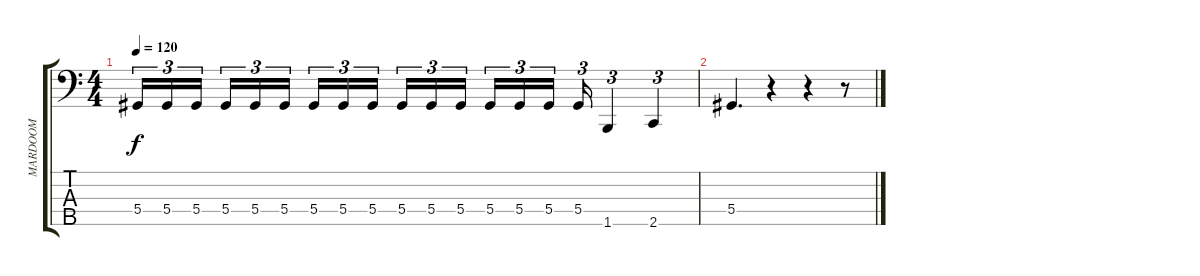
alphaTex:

\track ("MARDOOM" "MARDOOM") {instrument electricbasspick}
\staff {score tabs}
\tuning (Gb2 Db2 Ab1 Eb1 Bb0) {hide}
\ts (4 4)
\tempo 120
\clef f4
\ks c
5.4.16{tu (3 2) dy f} 5.4.16{tu (3 2)} 5.4.16{tu (3 2) beam splitsecondary} 5.4.16{tu (3 2)} 5.4.16{tu (3 2)} 5.4.16{tu (3 2)} 5.4.16{tu (3 2)} 5.4.16{tu (3 2)} 5.4.16{tu (3 2) beam splitsecondary} 5.4.16{tu (3 2)} 5.4.16{tu (3 2)} 5.4.16{tu (3 2)} 5.4.16{tu (3 2)} 5.4.16{tu (3 2)} 5.4.16{tu (3 2) beam splitsecondary} 5.4.16{tu (3 2)} 1.5.4{tu (3 2)} 2.5.4{tu (3 2)} |
5.4.4{d} r.4 r.4 r.8
